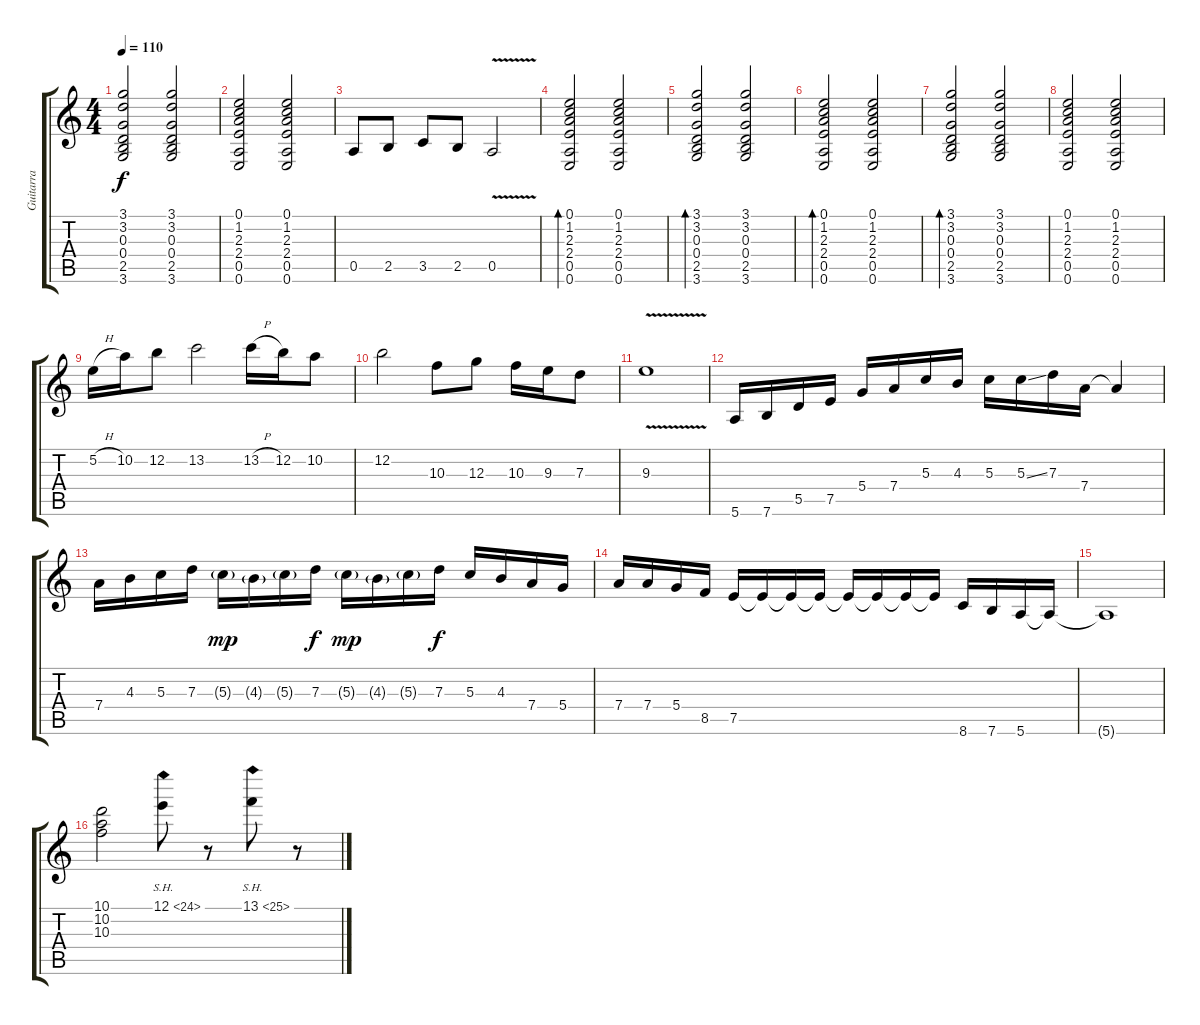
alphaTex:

\track ("Guitarra" "Guitarra") {instrument acousticguitarsteel}
\staff {score tabs}
\tuning (E4 B3 G3 D3 A2 E2) {hide}
\ts (4 4)
\tempo 110
\clef g2
\ks c
(3.1 3.2 0.3 0.4 2.5 3.6).2{dy f} (3.1 3.2 0.3 0.4 2.5 3.6).2 |
(0.1 1.2 2.3 2.4 0.5 0.6).2 (0.1 1.2 2.3 2.4 0.5 0.6).2 |
0.5.8 2.5.8 3.5.8 2.5.8 0.5{v}.2 |
(0.1 1.2 2.3 2.4 0.5 0.6).2{bd 120} (0.1 1.2 2.3 2.4 0.5 0.6).2 |
(3.1 3.2 0.3 0.4 2.5 3.6).2{bd 120} (3.1 3.2 0.3 0.4 2.5 3.6).2 |
(0.1 1.2 2.3 2.4 0.5 0.6).2{bd 120} (0.1 1.2 2.3 2.4 0.5 0.6).2 |
(3.1 3.2 0.3 0.4 2.5 3.6).2{bd 120} (3.1 3.2 0.3 0.4 2.5 3.6).2 |
(0.1 1.2 2.3 2.4 0.5 0.6).2 (0.1 1.2 2.3 2.4 0.5 0.6).2 |
5.2{h}.16 10.2.16 12.2.8 13.2.2 13.2{h}.16 12.2.16 10.2.8 |
12.2.2 10.3.8 12.3.8 10.3.16 9.3.16 7.3.8 |
9.3{v}.1 |
5.6.16 7.6.16 5.5.16 7.5.16 5.4.16 7.4.16 5.3.16 4.3.16 5.3.16 5.3{ss}.16 7.3.16 7.4.16 7.4{t}.4 |
7.4.16 4.3.16 5.3.16 7.3.16 5.3{g}.16{dy mp} 4.3{g}.16 5.3{g}.16 7.3.16{dy f} 5.3{g}.16{dy mp} 4.3{g}.16 5.3{g}.16 7.3.16{dy f} 5.3.16 4.3.16 7.4.16 5.4.16 |
7.4.16 7.4.16 5.4.16 8.5.16 7.5.16 7.5{t}.16 7.5{t}.16 7.5{t}.16 7.5{t}.16 7.5{t}.16 7.5{t}.16 7.5{t}.16 8.6.16 7.6.16 5.6.16 5.6{t}.16 |
5.6{t}.1 |
(10.1 10.2 10.3).2 12.1{sh 12}.8 r.8 13.1{sh 12}.8 r.8
